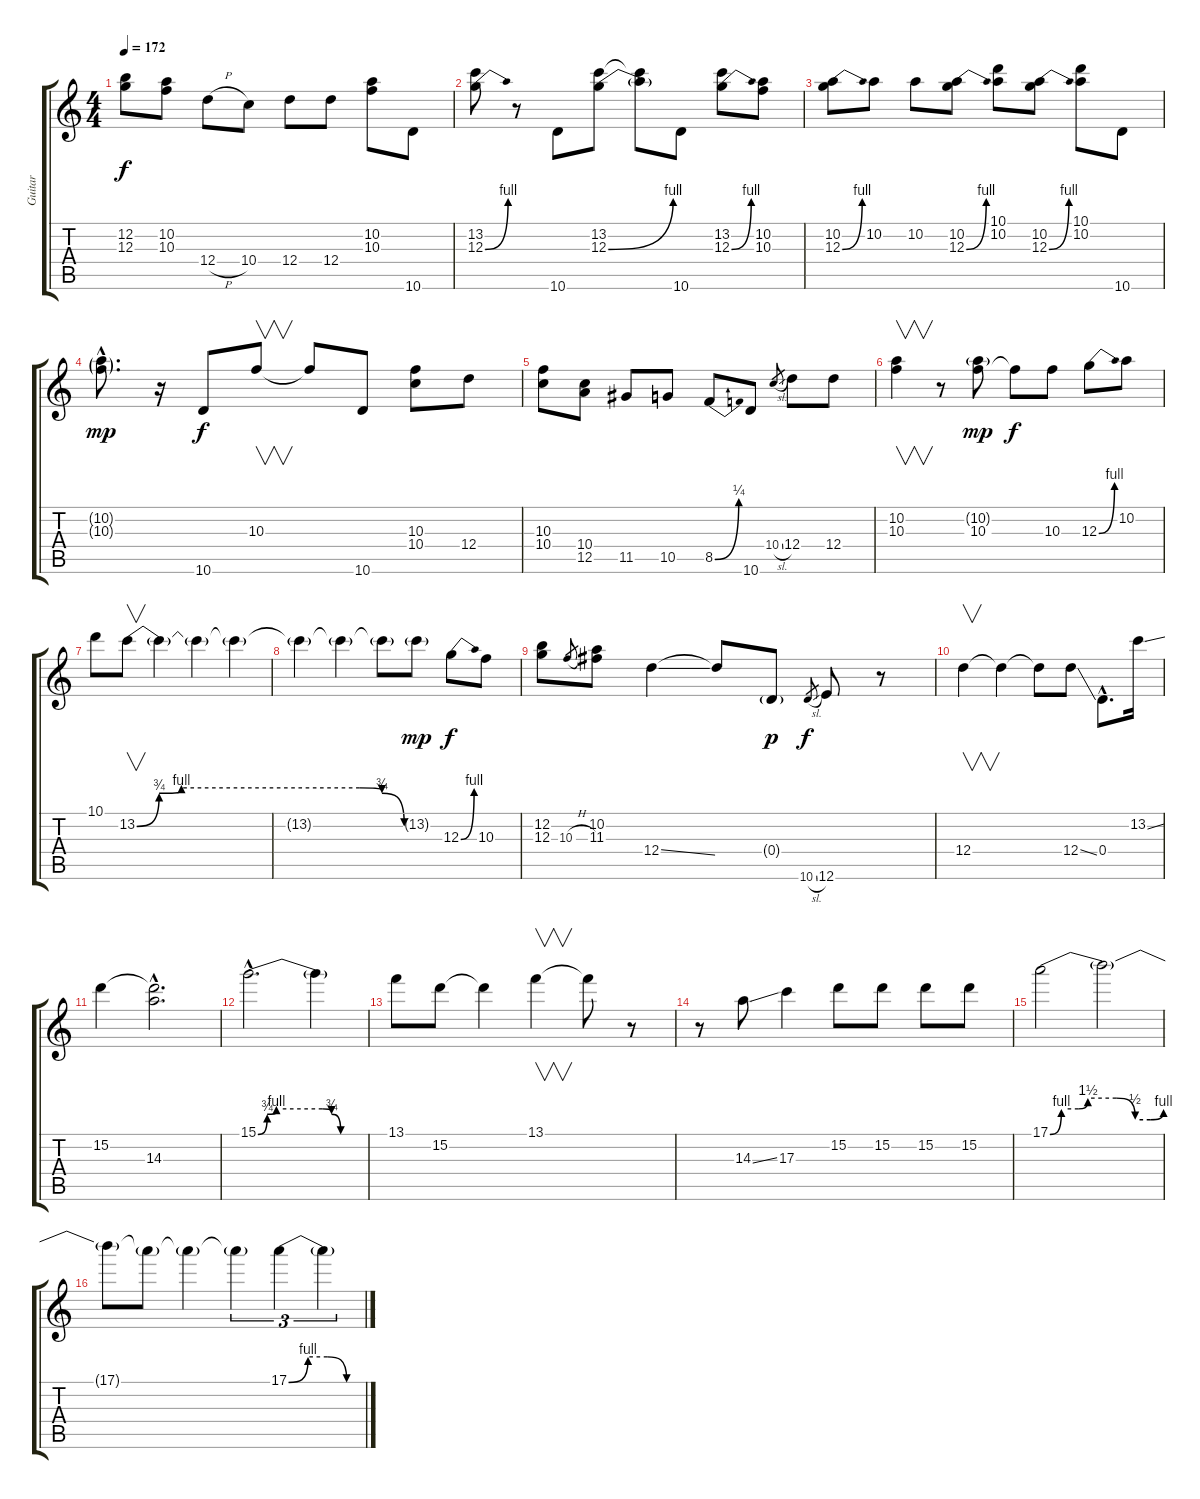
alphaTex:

\track ("Guitar" "Guitar") {instrument overdrivenguitar}
\staff {score tabs}
\tuning (E4 B3 G3 D3 A2 E2) {hide}
\ts (4 4)
\tempo 172
\clef g2
\ks c
(12.2 12.3).8{dy f} (10.2 10.3).8 12.4{h}.8 10.4.8 12.4.8 12.4.8 (10.2 10.3).8 10.6.8 |
(13.2 12.3{be (bend 0 0 60 4)}).8 r.8 10.6.8 (13.2 12.3{be (bend 0 0 60 4)}).8 (13.2{t} 12.3{t}).8 10.6.8 (13.2 12.3{be (bend 0 0 60 4)}).8 (10.2 10.3).8 |
(10.2 12.3{be (bend 0 0 60 4)}).8 10.2.8 10.2.8 (10.2 12.3{be (bend 0 0 60 4)}).8 (10.1 10.2).8 (10.2 12.3{be (bend 0 0 60 4)}).8 (10.1 10.2).8 10.6.8 |
(10.2{g hac} 10.3{g hac}).8{d dy mp} r.16 10.6.8{dy f} 10.3.8{v} 10.3{t}.8 10.6.8 (10.3 10.4).8 12.4.8 |
(10.3 10.4).8 (10.4 12.5).8 11.5.8 10.5.8 8.5{be (bend 0 0 60 1)}.8 10.6.8 10.4{sl}.8{gr} 12.4.8 12.4.8 |
(10.2 10.3).4{v} r.8 (10.2{g} 10.3).8{dy mp} 10.3{t}.8{dy f} 10.3.8 12.3{be (bend 0 0 60 4)}.8 10.2.8 |
10.1.8 13.2{be (custom 0 0 5 3 10 4 50 4 55 3 60 0)}.8{v} 13.2{t}.4 13.2{t}.4 13.2{t}.4 |
13.2{t}.4 13.2{t}.4 13.2{t}.8 13.2{g}.8{dy mp} 12.3{be (bend 0 0 60 4)}.8{dy f} 10.3.8 |
(12.2 12.3).8 10.3{h}.8{gr} (10.2 11.3).8 12.4{ss}.4 12.4{t}.8 0.4{g}.8{dy p} 10.6{sl}.8{gr dy f} 12.6.8 r.8 |
12.4.4{v} 12.4{t}.4 12.4{t}.8 12.4{ss}.8 0.4{hac}.8{d} 13.2{ss}.16 |
15.2.4 (15.2{hac t} 14.3{hac}).2{d} |
15.1{be (custom 0 0 5 3 10 4 35 4 40 3 45 0 60 0) hac}.2{d} 15.1{t}.4 |
13.1.8 15.2.8 15.2{t}.4 13.1.4{v} 13.1{t}.8 r.8 |
r.8 14.3{ss}.8 17.3.4 15.2.8 15.2.8 15.2.8 15.2.8 |
17.1{be (custom 0 0 6 4 15 4 20 6 35 6 45 2 53 2 60 4)}.2 17.1{t}.2 |
17.1{t}.8 17.1{t}.8 17.1{t}.4 17.1{t}.4{tu (3 2)} 17.1{be (custom 0 0 15 4 30 4 45 0 60 0)}.4{tu (3 2)} 17.1{t}.4{tu (3 2)}
